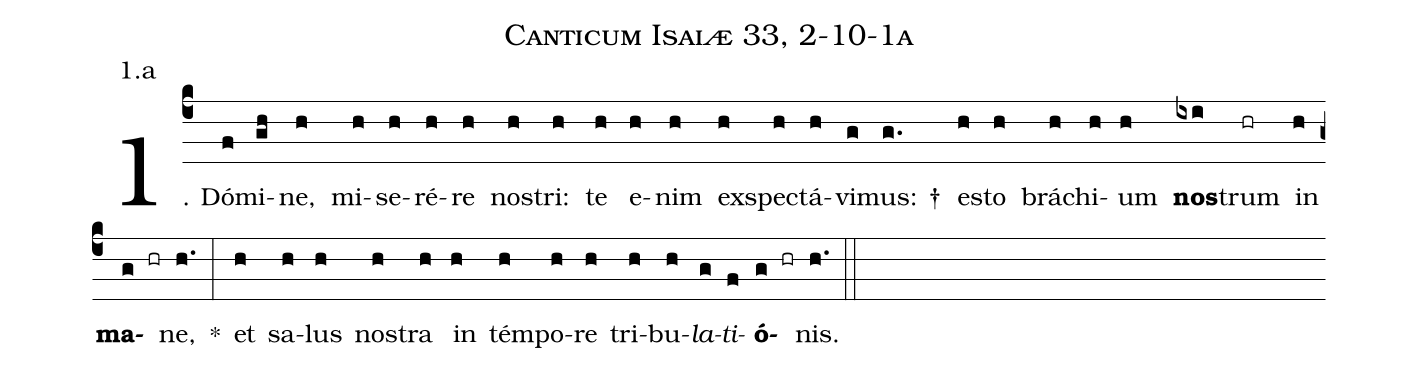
name: Canticum Isaiæ 33, 2-10-1a;
annotation: 1.a;
%%
(c4)1. Dó(f)mi(gh)ne,(h) mi(h)se(h)ré(h)re(h) nos(h)tri:(h) te(h) e(h)nim(h) ex(h)spec(h)tá(h)vi(g)mus: †(g.) es(h)to(h) brá(h)chi(h)um(h) <b>nos</b>(ixi)trum(hr) in(h) <b>ma</b>(g hr)ne,(h.) *(:) et(h) sa(h)lus(h) nos(h)tra(h) in(h) tém(h)po(h)re(h) tri(h)bu(h)<i>la</i>(g)<i>ti</i>(f)<b>ó</b>(g hr)nis.(h.) (::)
